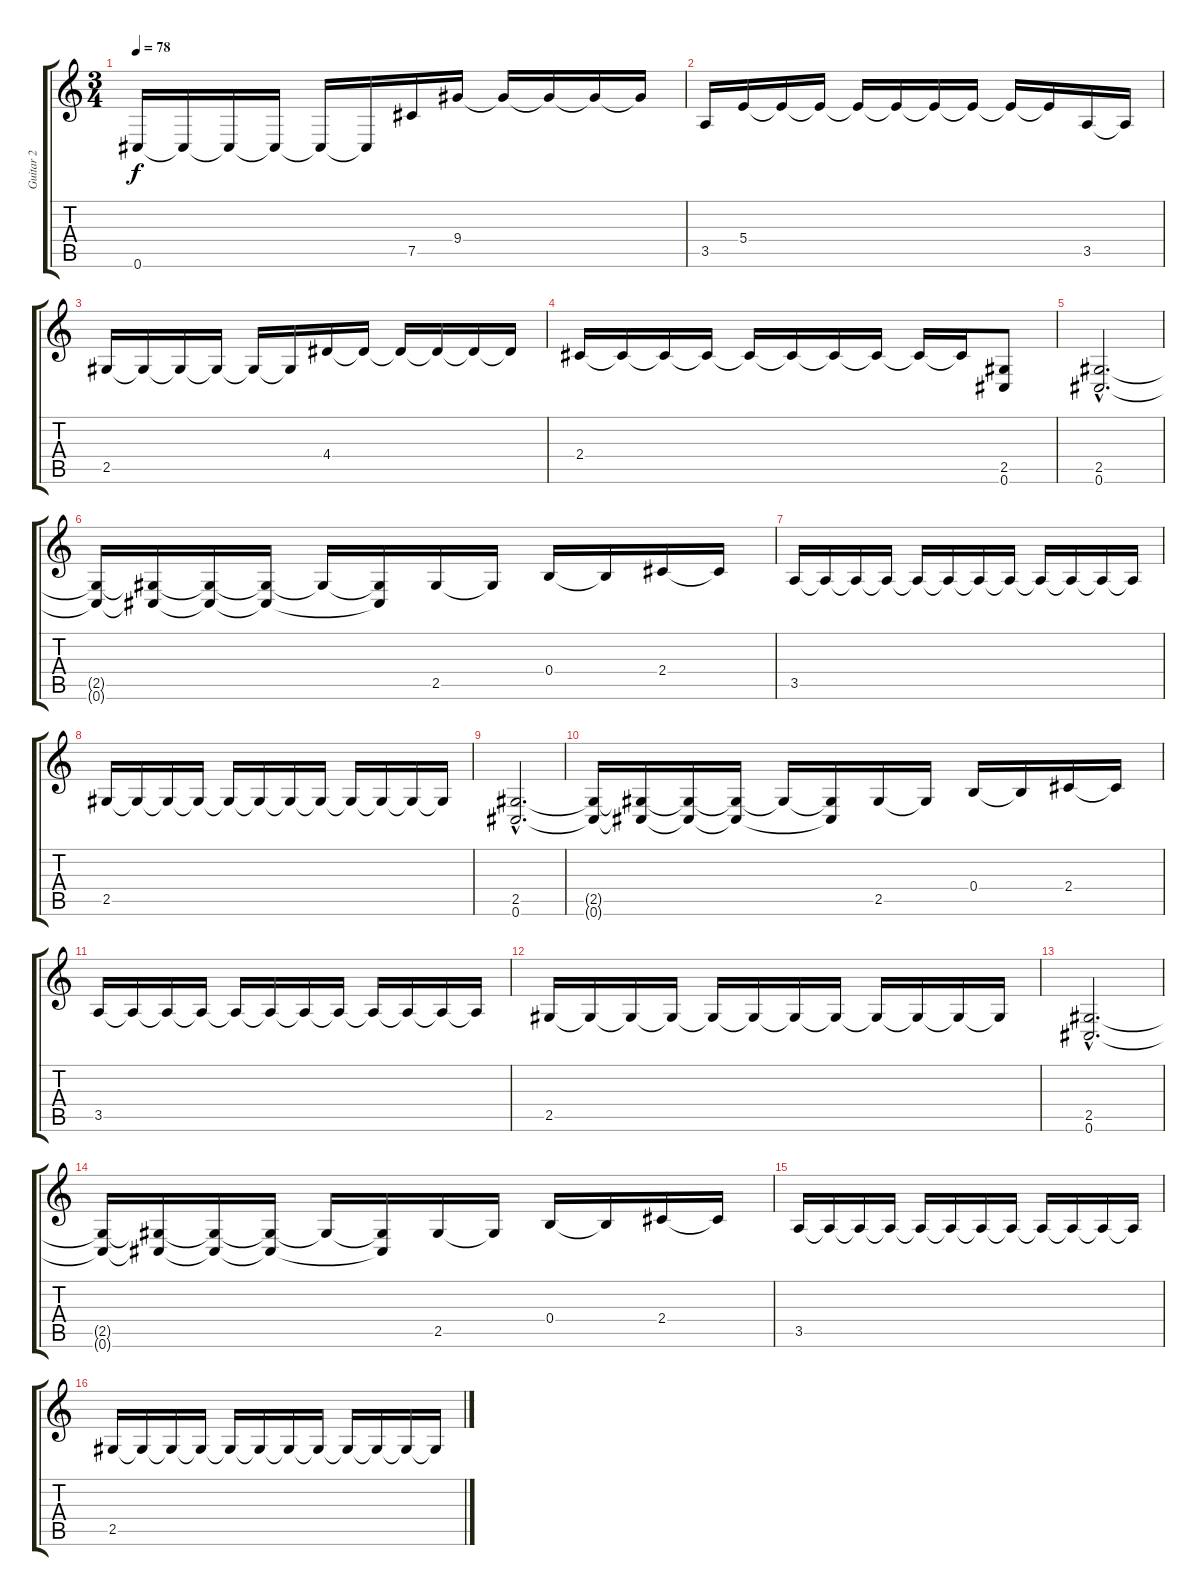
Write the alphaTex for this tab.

\track ("Guitar 2" "Guitar 2") {instrument distortionguitar}
\staff {score tabs}
\tuning (Db4 Ab3 E3 B2 Gb2 Db2) {hide}
\ts (3 4)
\tempo 78
\clef g2
\ks c
0.6.16{dy f} 0.6{t}.16 0.6{t}.16 0.6{t}.16 0.6{t}.16 0.6{t}.16 7.5.16 9.4.16 9.4{t}.16 9.4{t}.16 9.4{t}.16 9.4{t}.16 |
3.5.16 5.4.16 5.4{t}.16 5.4{t}.16 5.4{t}.16 5.4{t}.16 5.4{t}.16 5.4{t}.16 5.4{t}.16 5.4{t}.16 3.5.16 3.5{t}.16 |
2.5.16 2.5{t}.16 2.5{t}.16 2.5{t}.16 2.5{t}.16 2.5{t}.16 4.4.16 4.4{t}.16 4.4{t}.16 4.4{t}.16 4.4{t}.16 4.4{t}.16 |
2.4.16 2.4{t}.16 2.4{t}.16 2.4{t}.16 2.4{t}.16 2.4{t}.16 2.4{t}.16 2.4{t}.16 2.4{t}.16 2.4{t}.16 (2.5 0.6).8 |
(2.5{hac} 0.6{hac}).2{d volume 13} |
(2.5{t} 0.6{t}).16 (2.5{t} 0.6{t}).16 (2.5{t} 0.6{t}).16 (2.5{t} 0.6{t}).16 2.5{t}.16 (2.5{t} 0.6{t}).16 2.5.16 2.5{t}.16 0.4.16 0.4{t}.16 2.4.16 2.4{t}.16 |
3.5.16 3.5{t}.16 3.5{t}.16 3.5{t}.16 3.5{t}.16 3.5{t}.16 3.5{t}.16 3.5{t}.16 3.5{t}.16 3.5{t}.16 3.5{t}.16 3.5{t}.16 |
2.5.16 2.5{t}.16 2.5{t}.16 2.5{t}.16 2.5{t}.16 2.5{t}.16 2.5{t}.16 2.5{t}.16 2.5{t}.16 2.5{t}.16 2.5{t}.16 2.5{t}.16 |
(2.5{hac} 0.6{hac}).2{d volume 13} |
(2.5{t} 0.6{t}).16 (2.5{t} 0.6{t}).16 (2.5{t} 0.6{t}).16 (2.5{t} 0.6{t}).16 2.5{t}.16 (2.5{t} 0.6{t}).16 2.5.16 2.5{t}.16 0.4.16 0.4{t}.16 2.4.16 2.4{t}.16 |
3.5.16 3.5{t}.16 3.5{t}.16 3.5{t}.16 3.5{t}.16 3.5{t}.16 3.5{t}.16 3.5{t}.16 3.5{t}.16 3.5{t}.16 3.5{t}.16 3.5{t}.16 |
2.5.16 2.5{t}.16 2.5{t}.16 2.5{t}.16 2.5{t}.16 2.5{t}.16 2.5{t}.16 2.5{t}.16 2.5{t}.16 2.5{t}.16 2.5{t}.16 2.5{t}.16 |
(2.5{hac} 0.6{hac}).2{d volume 13} |
(2.5{t} 0.6{t}).16 (2.5{t} 0.6{t}).16 (2.5{t} 0.6{t}).16 (2.5{t} 0.6{t}).16 2.5{t}.16 (2.5{t} 0.6{t}).16 2.5.16 2.5{t}.16 0.4.16 0.4{t}.16 2.4.16 2.4{t}.16 |
3.5.16 3.5{t}.16 3.5{t}.16 3.5{t}.16 3.5{t}.16 3.5{t}.16 3.5{t}.16 3.5{t}.16 3.5{t}.16 3.5{t}.16 3.5{t}.16 3.5{t}.16 |
2.5.16 2.5{t}.16 2.5{t}.16 2.5{t}.16 2.5{t}.16 2.5{t}.16 2.5{t}.16 2.5{t}.16 2.5{t}.16 2.5{t}.16 2.5{t}.16 2.5{t}.16
